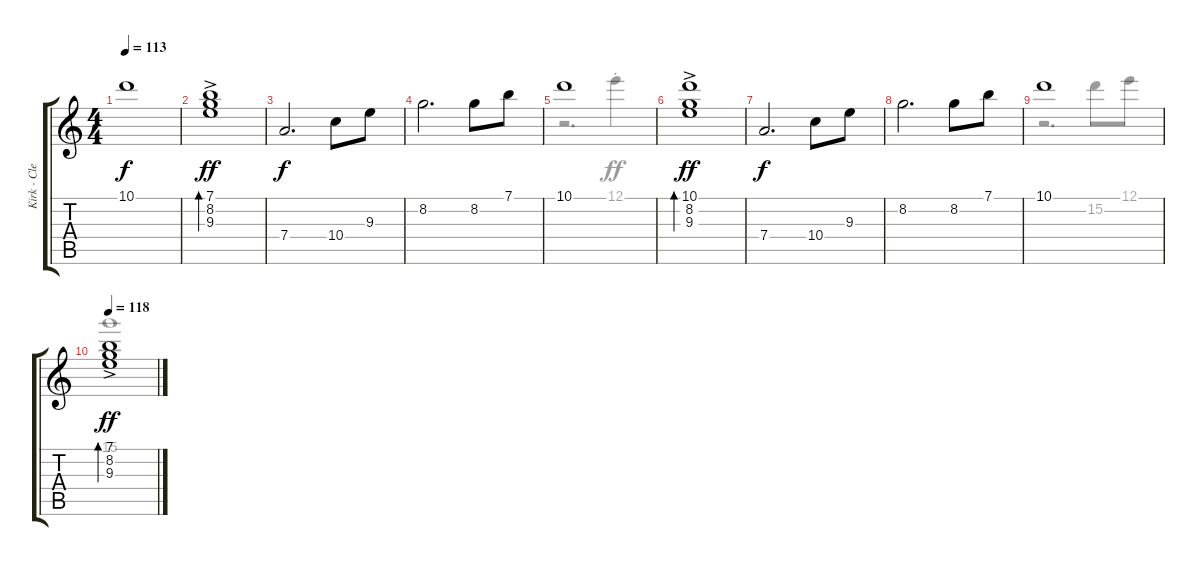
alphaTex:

\track ("Kirk - Clean Rythme" "Kirk - Cle") {instrument electricguitarjazz}
\staff {score tabs}
\tuning (E4 B3 G3 D3 A2 E2) {hide}
\voice
\ts (4 4)
\tempo 113
\clef g2
\ks c
10.1.1{dy f} |
(7.1{ac} 8.2{ac} 9.3{ac}).1{bd 120 dy ff} |
7.4.2{d dy f} 10.4.8 9.3.8 |
8.2.2{d} 8.2.8 7.1.8 |
10.1.1 |
(10.1{ac} 8.2{ac} 9.3{ac}).1{bd 120 dy ff} |
7.4.2{d dy f} 10.4.8 9.3.8 |
8.2.2{d} 8.2.8 7.1.8 |
10.1.1 |
\tempo 118
(7.1{ac} 8.2{ac} 9.3{ac}).1{bd 120 dy ff} |
|
|
|
|
|
\voice
\clef g2
\ottava regular
\simile none
\ks c
|
|
|
|
r.2{d} 12.1{st}.4 |
|
|
|
r.2{d} 15.2.8 12.1.8 |
15.1.1 |
|
|
|
|
|
